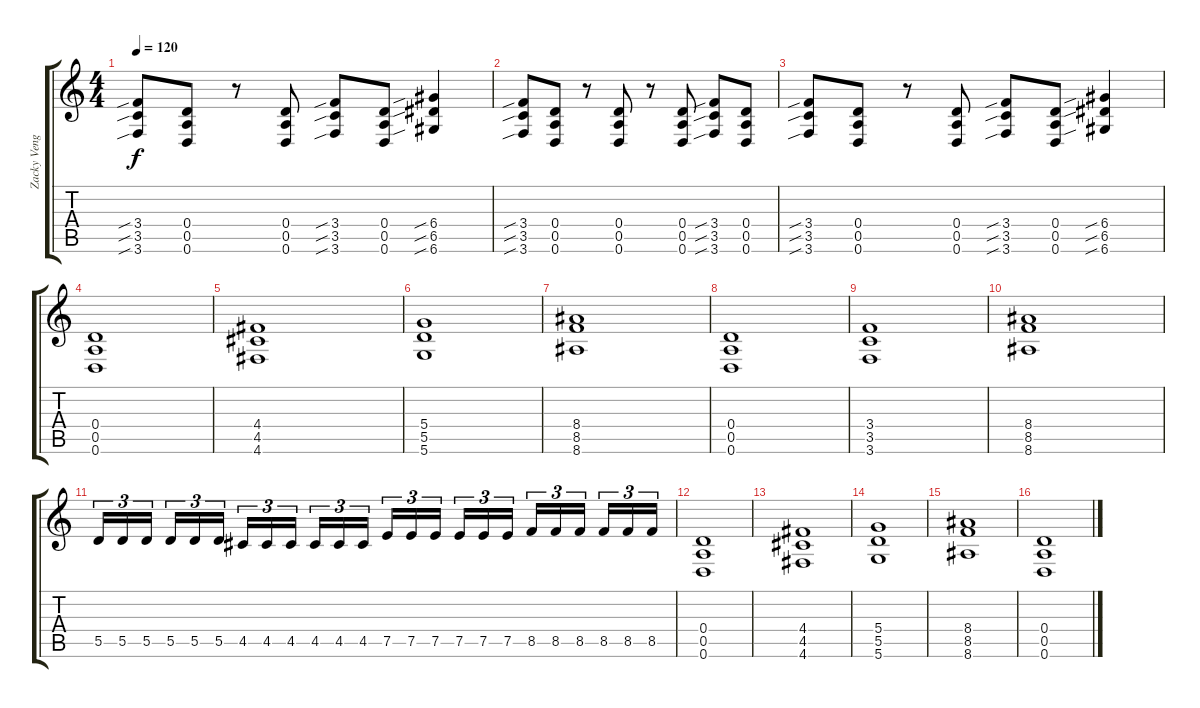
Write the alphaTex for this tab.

\track ("Zacky Vengance" "Zacky Veng") {instrument distortionguitar}
\staff {score tabs}
\tuning (E4 B3 G3 D3 A2 D2) {hide}
\ts (4 4)
\tempo 120
\clef g2
\ks c
(3.4{sib} 3.5{sib} 3.6{sib}).8{dy f} (0.4 0.5 0.6).8 r.8 (0.4 0.5 0.6).8 (3.4{sib} 3.5{sib} 3.6{sib}).8 (0.4 0.5 0.6).8 (6.4{sib} 6.5{sib} 6.6{sib}).4 |
(3.4{sib} 3.5{sib} 3.6{sib}).8 (0.4 0.5 0.6).8 r.8 (0.4 0.5 0.6).8 r.8 (0.4 0.5 0.6).8 (3.4{sib} 3.5{sib} 3.6{sib}).8 (0.4 0.5 0.6).8 |
(3.4{sib} 3.5{sib} 3.6{sib}).8 (0.4 0.5 0.6).8 r.8 (0.4 0.5 0.6).8 (3.4{sib} 3.5{sib} 3.6{sib}).8 (0.4 0.5 0.6).8 (6.4{sib} 6.5{sib} 6.6{sib}).4 |
(0.4 0.5 0.6).1 |
(4.4 4.5 4.6).1 |
(5.4 5.5 5.6).1 |
(8.4 8.5 8.6).1 |
(0.4 0.5 0.6).1 |
(3.4 3.5 3.6).1 |
(8.4 8.5 8.6).1 |
5.5.16{tu (3 2)} 5.5.16{tu (3 2)} 5.5.16{tu (3 2) beam splitsecondary} 5.5.16{tu (3 2)} 5.5.16{tu (3 2)} 5.5.16{tu (3 2)} 4.5.16{tu (3 2)} 4.5.16{tu (3 2)} 4.5.16{tu (3 2) beam splitsecondary} 4.5.16{tu (3 2)} 4.5.16{tu (3 2)} 4.5.16{tu (3 2)} 7.5.16{tu (3 2)} 7.5.16{tu (3 2)} 7.5.16{tu (3 2) beam splitsecondary} 7.5.16{tu (3 2)} 7.5.16{tu (3 2)} 7.5.16{tu (3 2)} 8.5.16{tu (3 2)} 8.5.16{tu (3 2)} 8.5.16{tu (3 2) beam splitsecondary} 8.5.16{tu (3 2)} 8.5.16{tu (3 2)} 8.5.16{tu (3 2)} |
(0.4 0.5 0.6).1 |
(4.4 4.5 4.6).1 |
(5.4 5.5 5.6).1 |
(8.4 8.5 8.6).1 |
(0.4 0.5 0.6).1
